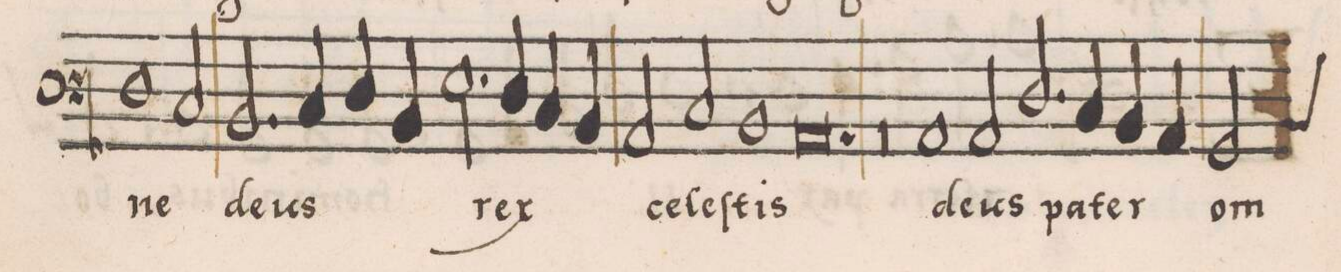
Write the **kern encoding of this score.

**kern	**text
*I"BASSVS	*
*clefF3	*
*k[b-]	*
*met(C|)	*
*M2/1	*
1F\	-ne
=34-	=34-
2E/	.
2.D/	de-
4E/	-us
=35-	=35-
4F/	.
4D/	.
2.G\	rex
4F/	.
4E/	.
4D/	.
=36-	=36-
2C/	ce-
2E/	.
1D/	-leſ-
=37-	=37-
0.C/	-tis
=38-	=38-
0r	.
=39-	=39-
1C/	de-
=40-	=40-
2C/	-us
2.F/	pa-
4E/	-ter
4D/	.
4C/	.
=41-	=41-
*custos:D	*
2BB-/	om-
*-	*-
